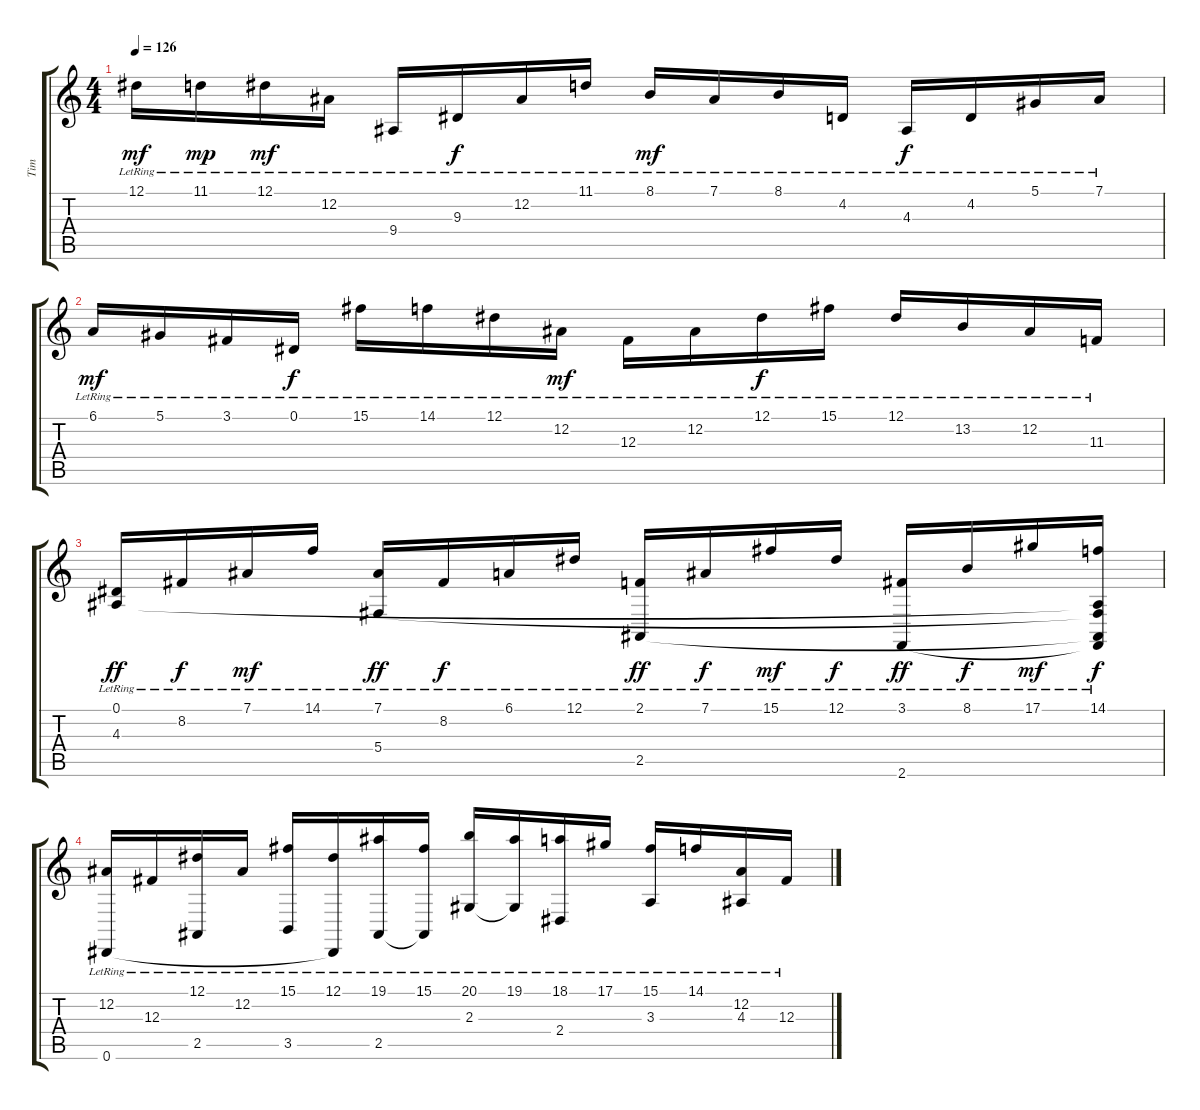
\track ("Tim" "Tim") {instrument sitar}
\staff {score tabs}
\tuning (Eb4 Bb3 Gb3 Db3 Ab2 Eb2) {hide}
\ts (4 4)
\tempo 126
\clef g2
\ks c
12.1{lr}.16{dy mf instrument electricgrandpiano} 11.1{lr}.16{dy mp} 12.1{lr}.16{dy mf} 12.2{lr}.16 9.4{lr}.16 9.3{lr}.16{dy f} 12.2{lr}.16 11.1{lr}.16 8.1{lr}.16{dy mf} 7.1{lr}.16 8.1{lr}.16 4.2{lr}.16 4.3{lr}.16{dy f} 4.2{lr}.16 5.1{lr}.16 7.1{lr}.16 |
6.1{lr}.16{dy mf instrument brightacousticpiano} 5.1{lr}.16 3.1{lr}.16 0.1{lr}.16{dy f} 15.1{lr}.16 14.1{lr}.16 12.1{lr}.16 12.2{lr}.16{dy mf} 12.3{lr}.16 12.2{lr}.16 12.1{lr}.16{dy f} 15.1{lr}.16 12.1{lr}.16 13.2{lr}.16 12.2{lr}.16 11.3{lr}.16 |
(0.1{lr} 4.3).16{dy ff instrument brightacousticpiano} 8.2{lr}.16{dy f} 7.1{lr}.16{dy mf} 14.1{lr}.16 (7.1{lr} 5.4).16{dy ff} 8.2{lr}.16{dy f} 6.1{lr}.16 12.1{lr}.16 (2.1{lr} 2.5).16{dy ff} 7.1{lr}.16{dy f} 15.1{lr}.16{dy mf} 12.1{lr}.16{dy f} (3.1{lr} 2.6).16{dy ff} 8.1{lr}.16{dy f} 17.1{lr}.16{dy mf} (14.1{lr} 4.3{t} 5.4{t} 2.5{t} 2.6{t}).16{dy f} |
(12.2{lr} 0.6{lr}).16{instrument brightacousticpiano} 12.3{lr}.16 (12.1{lr} 2.5{lr}).16 12.2{lr}.16 (15.1{lr} 3.5{lr}).16 (12.1{lr} 0.6{t}).16 (19.1{lr} 2.5{lr}).16 (15.1{lr} 2.5{t}).16 (20.1{lr} 2.3{lr}).16 (19.1{lr} 2.3{t}).16 (18.1{lr} 2.4{lr}).16 17.1{lr}.16 (15.1{lr} 3.3{lr}).16 14.1{lr}.16 (12.2{lr} 4.3{lr}).16 12.3{lr}.16
